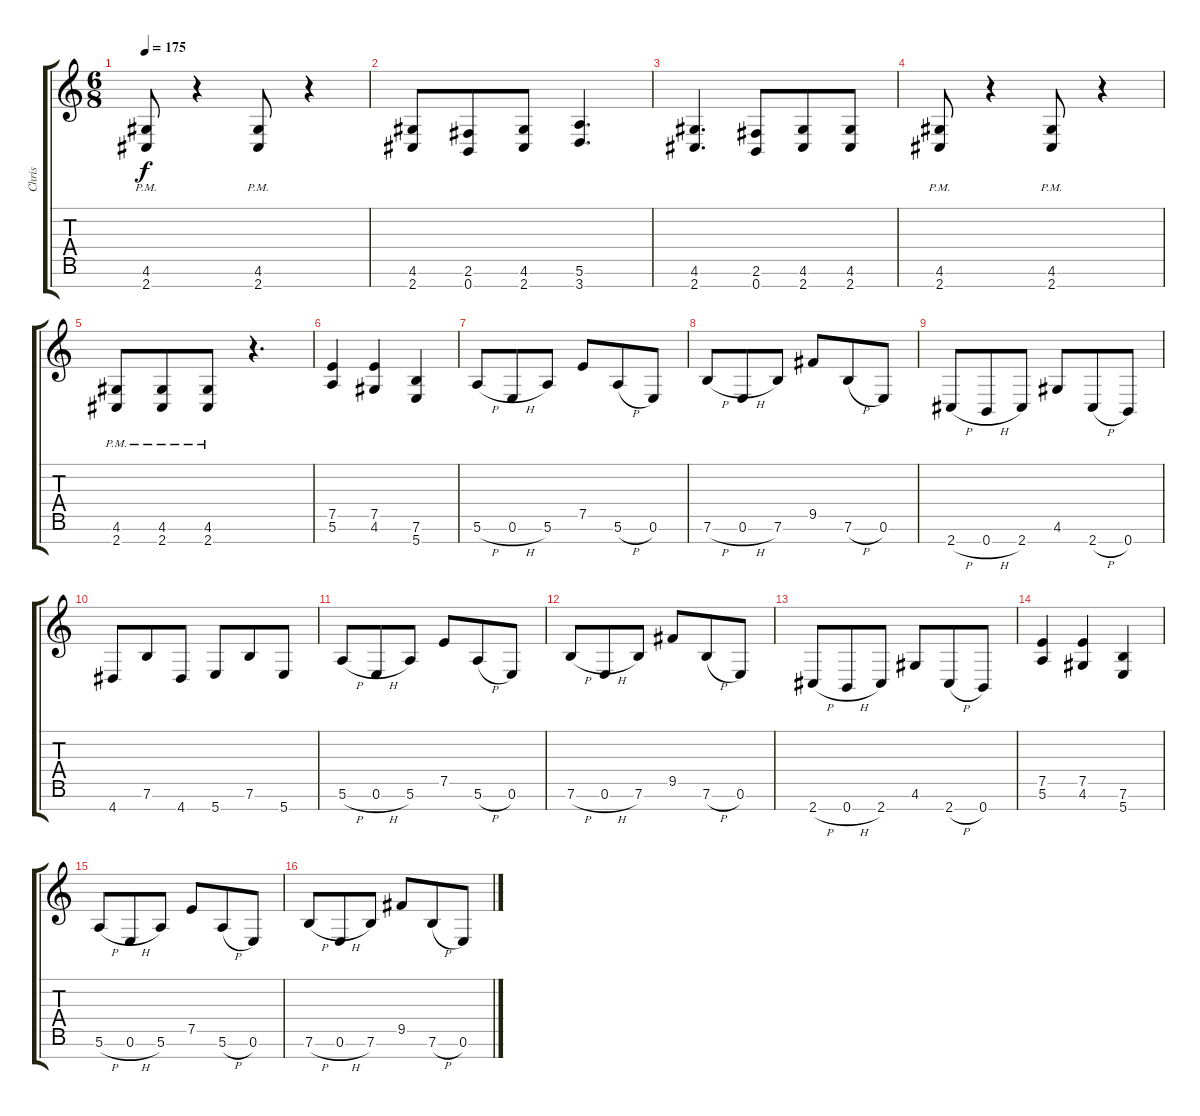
\track ("Chris" "Chris") {instrument overdrivenguitar}
\staff {score tabs}
\tuning (E4 B3 G3 D3 A2 E2 B1) {hide}
\ts (6 8)
\tempo 175
\clef g2
\ks c
(4.6{pm} 2.7).8{dy f} r.4 (4.6{pm} 2.7).8 r.4 |
(4.6 2.7).8 (2.6 0.7).8 (4.6 2.7).8 (5.6 3.7).4{d} |
(4.6 2.7).4{d} (2.6 0.7).8 (4.6 2.7).8 (4.6 2.7).8 |
(4.6{pm} 2.7).8 r.4 (4.6{pm} 2.7).8 r.4 |
(4.6{pm} 2.7).8 (4.6{pm} 2.7).8 (4.6{pm} 2.7).8 r.4{d} |
(7.5 5.6).4 (7.5 4.6).4 (7.6 5.7).4 |
5.6{h}.8 0.6{h}.8 5.6.8 7.5.8 5.6{h}.8 0.6.8 |
7.6{h}.8 0.6{h}.8 7.6.8 9.5.8 7.6{h}.8 0.6.8 |
2.7{h}.8 0.7{h}.8 2.7.8 4.6.8 2.7{h}.8 0.7.8 |
4.7.8 7.6.8 4.7.8 5.7.8 7.6.8 5.7.8 |
5.6{h}.8 0.6{h}.8 5.6.8 7.5.8 5.6{h}.8 0.6.8 |
7.6{h}.8 0.6{h}.8 7.6.8 9.5.8 7.6{h}.8 0.6.8 |
2.7{h}.8 0.7{h}.8 2.7.8 4.6.8 2.7{h}.8 0.7.8 |
(7.5 5.6).4 (7.5 4.6).4 (7.6 5.7).4 |
5.6{h}.8 0.6{h}.8 5.6.8 7.5.8 5.6{h}.8 0.6.8 |
7.6{h}.8 0.6{h}.8 7.6.8 9.5.8 7.6{h}.8 0.6.8
